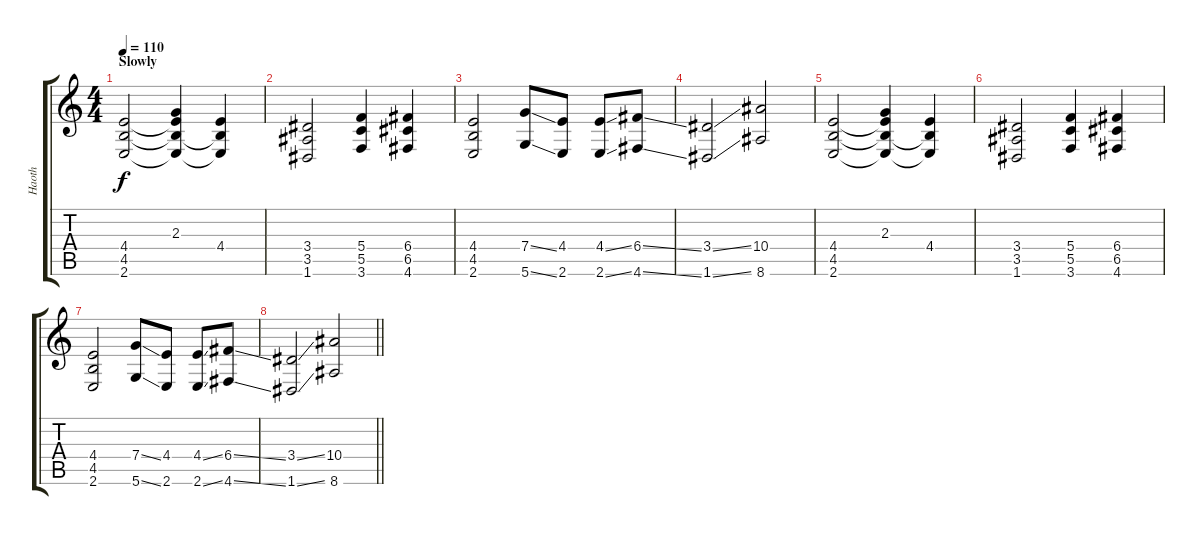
\track ("Haoth" "Haoth") {instrument distortionguitar}
\staff {score tabs}
\tuning (D4 A3 F3 C3 G2 D2) {hide}
\ts (4 4)
\section ("" "Slowly")
\tempo 110
\clef g2
\ks c
(4.4 4.5 2.6).2{dy f} (2.3 4.4{t} 4.5{t} 2.6{t}).4 (4.4 4.5{t} 2.6{t}).4 |
(3.4 3.5 1.6).2 (5.4 5.5 3.6).4 (6.4 6.5 4.6).4 |
(4.4 4.5 2.6).2 (7.4{ss} 5.6{ss}).8 (4.4 2.6).8 (4.4{ss} 2.6{ss}).8 (6.4{ss} 4.6{ss}).8 |
(3.4{ss} 1.6{ss}).2 (10.4 8.6).2 |
(4.4 4.5 2.6).2 (2.3 4.4{t} 4.5{t} 2.6{t}).4 (4.4 4.5{t} 2.6{t}).4 |
(3.4 3.5 1.6).2 (5.4 5.5 3.6).4 (6.4 6.5 4.6).4 |
(4.4 4.5 2.6).2 (7.4{ss} 5.6{ss}).8 (4.4 2.6).8 (4.4{ss} 2.6{ss}).8 (6.4{ss} 4.6{ss}).8 |
\barLineRight lightlight
(3.4{ss} 1.6{ss}).2 (10.4 8.6).2
